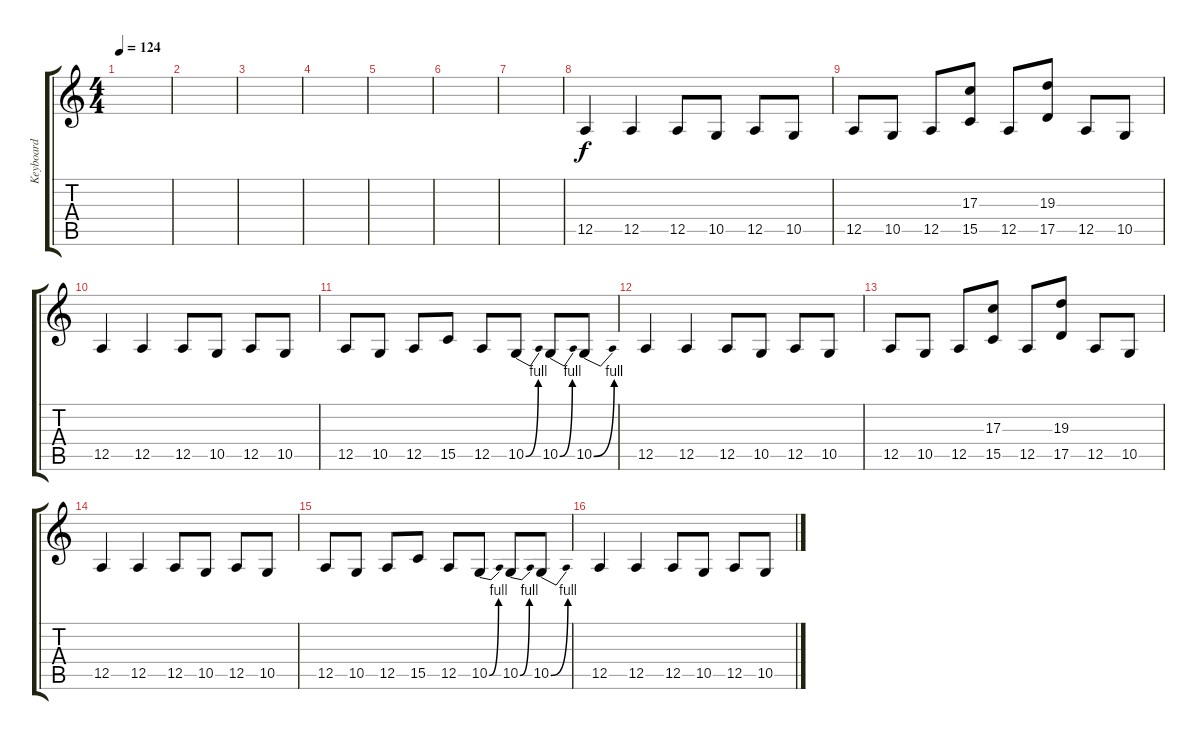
\track ("Keyboard" "Keyboard") {instrument lead2sawtooth}
\staff {score tabs}
\tuning (E4 B3 G3 D3 A2 E2) {hide}
\ts (4 4)
\tempo 124
\clef g2
\ks c
|
|
|
|
|
|
|
12.5.4 12.5.4 12.5.8 10.5.8 12.5.8 10.5.8 |
12.5.8 10.5.8 12.5.8 (17.3 15.5).8 12.5.8 (19.3 17.5).8 12.5.8 10.5.8 |
12.5.4 12.5.4 12.5.8 10.5.8 12.5.8 10.5.8 |
12.5.8 10.5.8 12.5.8 15.5.8 12.5.8 10.5{be (bend 0 0 60 4)}.8 10.5{be (bend 0 0 60 4)}.8 10.5{be (bend 0 0 60 4)}.8 |
12.5.4 12.5.4 12.5.8 10.5.8 12.5.8 10.5.8 |
12.5.8 10.5.8 12.5.8 (17.3 15.5).8 12.5.8 (19.3 17.5).8 12.5.8 10.5.8 |
12.5.4 12.5.4 12.5.8 10.5.8 12.5.8 10.5.8 |
12.5.8 10.5.8 12.5.8 15.5.8 12.5.8 10.5{be (bend 0 0 60 4)}.8 10.5{be (bend 0 0 60 4)}.8 10.5{be (bend 0 0 60 4)}.8 |
12.5.4 12.5.4 12.5.8 10.5.8 12.5.8 10.5.8
